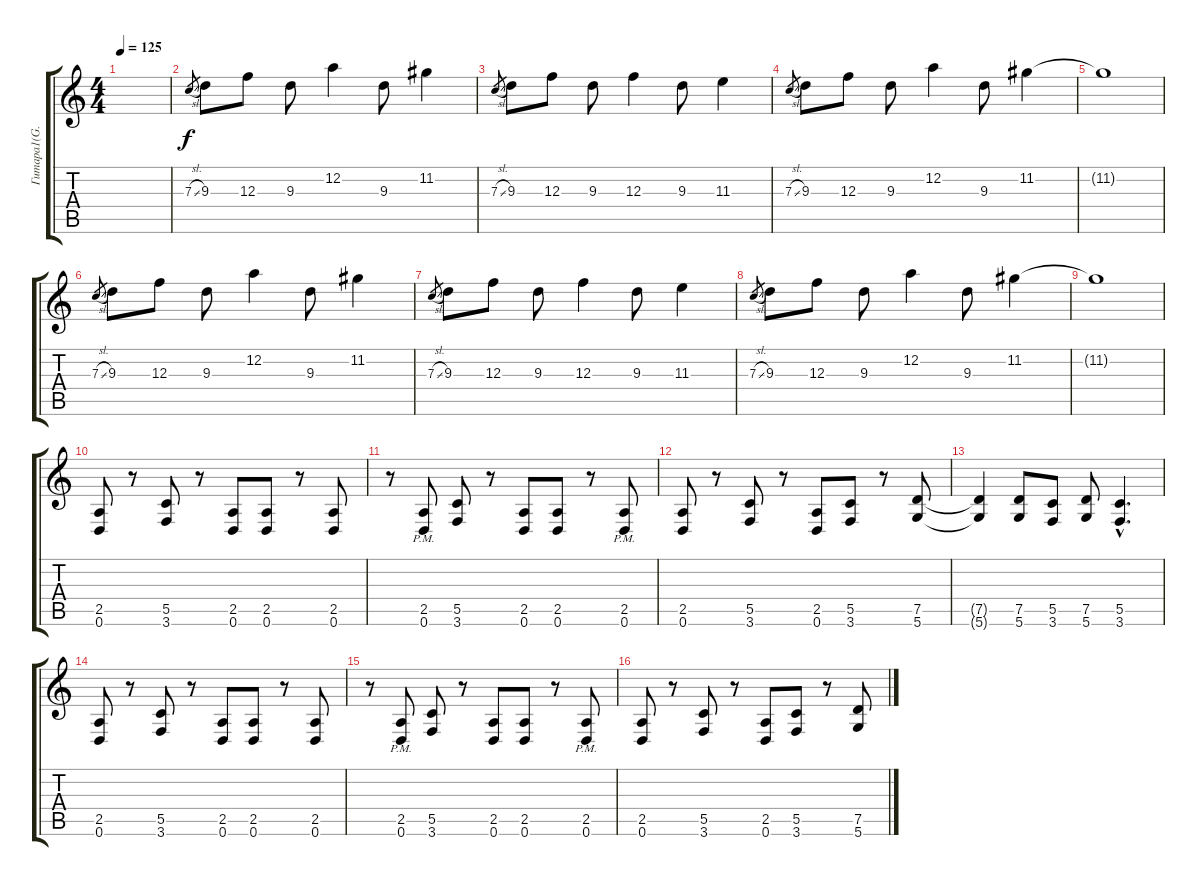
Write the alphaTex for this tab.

\track ("Гитара1(G. Tipton)" "Гитара1(G.") {instrument distortionguitar}
\staff {score tabs}
\tuning (D4 A3 F3 C3 G2 D2) {hide}
\ts (4 4)
\tempo 125
\clef g2
\ks c
|
7.3{sl}.8{gr} 9.3.8 12.3.8 9.3.8 12.2.4 9.3.8 11.2.4 |
7.3{sl}.8{gr} 9.3.8 12.3.8 9.3.8 12.3.4 9.3.8 11.3.4 |
7.3{sl}.8{gr} 9.3.8 12.3.8 9.3.8 12.2.4 9.3.8 11.2.4 |
11.2{t}.1 |
7.3{sl}.8{gr} 9.3.8 12.3.8 9.3.8 12.2.4 9.3.8 11.2.4 |
7.3{sl}.8{gr} 9.3.8 12.3.8 9.3.8 12.3.4 9.3.8 11.3.4 |
7.3{sl}.8{gr} 9.3.8 12.3.8 9.3.8 12.2.4 9.3.8 11.2.4 |
11.2{t}.1 |
(2.5 0.6).8 r.8 (5.5 3.6).8 r.8 (2.5 0.6).8 (2.5 0.6).8 r.8 (2.5 0.6).8 |
r.8 (2.5{pm} 0.6{pm}).8 (5.5 3.6).8 r.8 (2.5 0.6).8 (2.5 0.6).8 r.8 (2.5{pm} 0.6{pm}).8 |
(2.5 0.6).8 r.8 (5.5 3.6).8 r.8 (2.5 0.6).8 (5.5 3.6).8 r.8 (7.5 5.6).8 |
(7.5{t} 5.6{t}).4 (7.5 5.6).8 (5.5 3.6).8 (7.5 5.6).8 (5.5{hac} 3.6{hac}).4{d} |
(2.5 0.6).8 r.8 (5.5 3.6).8 r.8 (2.5 0.6).8 (2.5 0.6).8 r.8 (2.5 0.6).8 |
r.8 (2.5{pm} 0.6{pm}).8 (5.5 3.6).8 r.8 (2.5 0.6).8 (2.5 0.6).8 r.8 (2.5{pm} 0.6{pm}).8 |
(2.5 0.6).8 r.8 (5.5 3.6).8 r.8 (2.5 0.6).8 (5.5 3.6).8 r.8 (7.5 5.6).8
